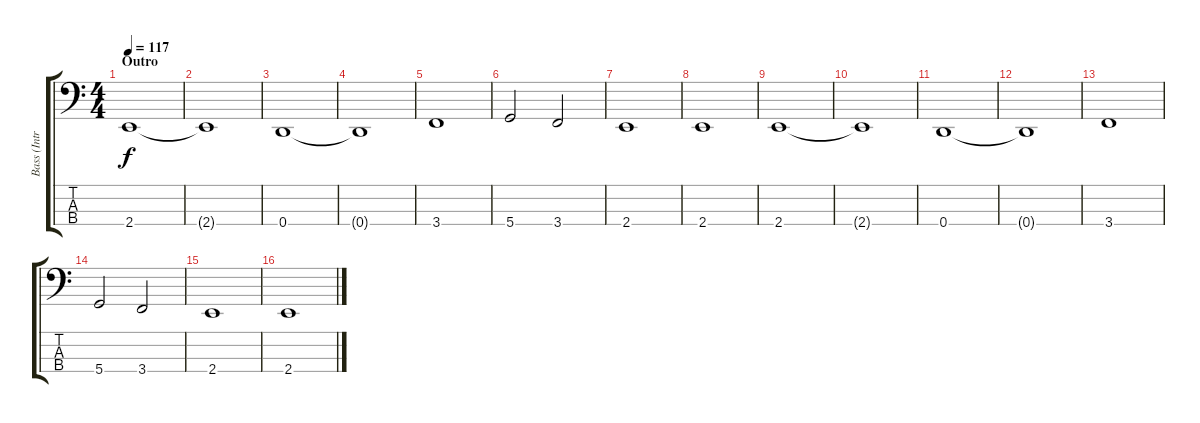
\track ("Bass (Intro)" "Bass (Intr") {instrument electricbassfinger}
\staff {score tabs}
\tuning (G2 D2 A1 D1) {hide}
\ts (4 4)
\section ("" "Outro")
\tempo 117
\clef f4
\ks c
2.4.1{dy f} |
2.4{t}.1 |
0.4.1 |
0.4{t}.1 |
3.4.1 |
5.4.2 3.4.2 |
2.4.1 |
2.4.1 |
2.4.1 |
2.4{t}.1 |
0.4.1 |
0.4{t}.1 |
3.4.1 |
5.4.2 3.4.2 |
2.4.1 |
2.4.1
